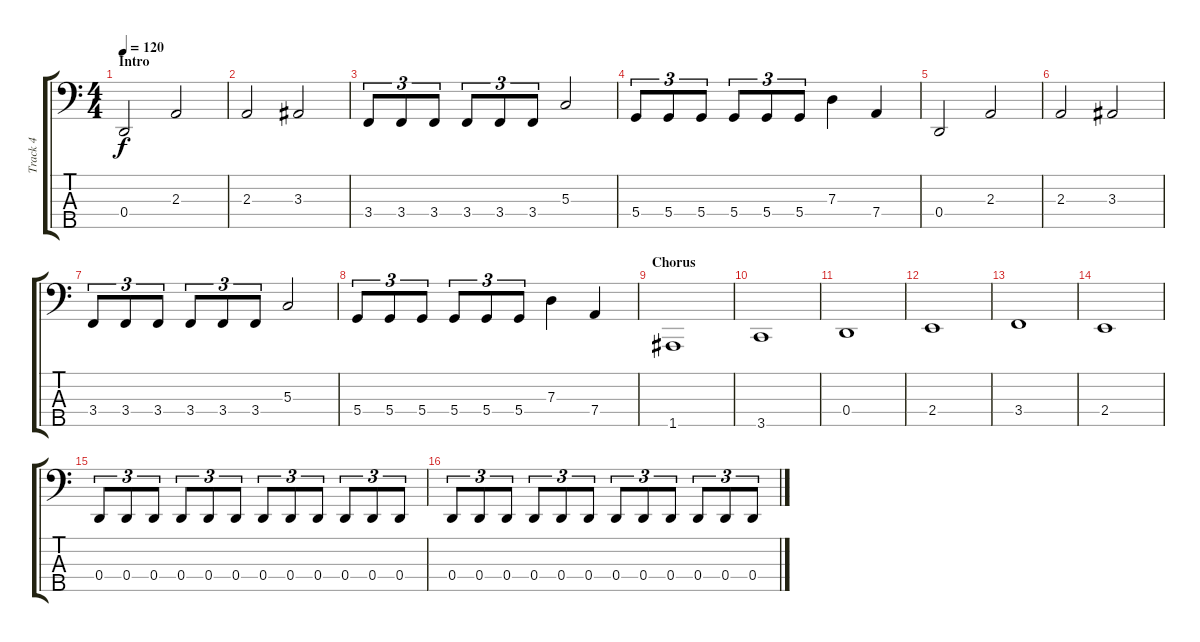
\track ("Track 4" "Track 4") {instrument electricbasspick}
\staff {score tabs}
\tuning (F2 C2 G1 D1 A0) {hide}
\ts (4 4)
\section ("" "Intro")
\tempo 120
\clef f4
\ks c
0.4.2{dy f instrument electricbasspick} 2.3.2 |
2.3.2 3.3.2 |
3.4.8{tu (3 2)} 3.4.8{tu (3 2)} 3.4.8{tu (3 2)} 3.4.8{tu (3 2)} 3.4.8{tu (3 2)} 3.4.8{tu (3 2)} 5.3.2 |
5.4.8{tu (3 2)} 5.4.8{tu (3 2)} 5.4.8{tu (3 2)} 5.4.8{tu (3 2)} 5.4.8{tu (3 2)} 5.4.8{tu (3 2)} 7.3.4 7.4.4 |
0.4.2 2.3.2 |
2.3.2 3.3.2 |
3.4.8{tu (3 2)} 3.4.8{tu (3 2)} 3.4.8{tu (3 2)} 3.4.8{tu (3 2)} 3.4.8{tu (3 2)} 3.4.8{tu (3 2)} 5.3.2 |
5.4.8{tu (3 2)} 5.4.8{tu (3 2)} 5.4.8{tu (3 2)} 5.4.8{tu (3 2)} 5.4.8{tu (3 2)} 5.4.8{tu (3 2)} 7.3.4 7.4.4 |
\section ("" "Chorus")
1.5.1 |
3.5.1 |
0.4.1 |
2.4.1 |
3.4.1 |
2.4.1 |
0.4.8{tu (3 2)} 0.4.8{tu (3 2)} 0.4.8{tu (3 2)} 0.4.8{tu (3 2)} 0.4.8{tu (3 2)} 0.4.8{tu (3 2)} 0.4.8{tu (3 2)} 0.4.8{tu (3 2)} 0.4.8{tu (3 2)} 0.4.8{tu (3 2)} 0.4.8{tu (3 2)} 0.4.8{tu (3 2)} |
0.4.8{tu (3 2)} 0.4.8{tu (3 2)} 0.4.8{tu (3 2)} 0.4.8{tu (3 2)} 0.4.8{tu (3 2)} 0.4.8{tu (3 2)} 0.4.8{tu (3 2)} 0.4.8{tu (3 2)} 0.4.8{tu (3 2)} 0.4.8{tu (3 2)} 0.4.8{tu (3 2)} 0.4.8{tu (3 2)}
